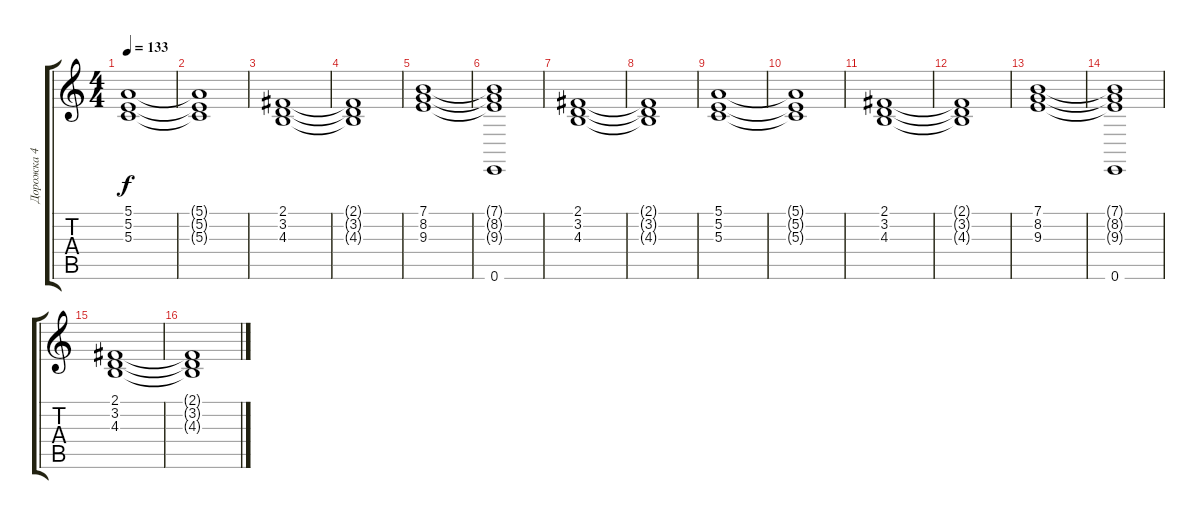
\track ("Дорожка 4" "Дорожка 4") {instrument stringensemble2}
\staff {score tabs}
\tuning (E4 B3 G3 D3 A2 E2) {hide}
\ts (4 4)
\tempo 133
\clef g2
\ks c
(5.1 5.2 5.3).1{dy f} |
(5.1{t} 5.2{t} 5.3{t}).1 |
(2.1 3.2 4.3).1 |
(2.1{t} 3.2{t} 4.3{t}).1 |
(7.1 8.2 9.3).1 |
(7.1{t} 8.2{t} 9.3{t} 0.6).1 |
(2.1 3.2 4.3).1 |
(2.1{t} 3.2{t} 4.3{t}).1 |
(5.1 5.2 5.3).1 |
(5.1{t} 5.2{t} 5.3{t}).1 |
(2.1 3.2 4.3).1 |
(2.1{t} 3.2{t} 4.3{t}).1 |
(7.1 8.2 9.3).1 |
(7.1{t} 8.2{t} 9.3{t} 0.6).1 |
(2.1 3.2 4.3).1 |
(2.1{t} 3.2{t} 4.3{t}).1
